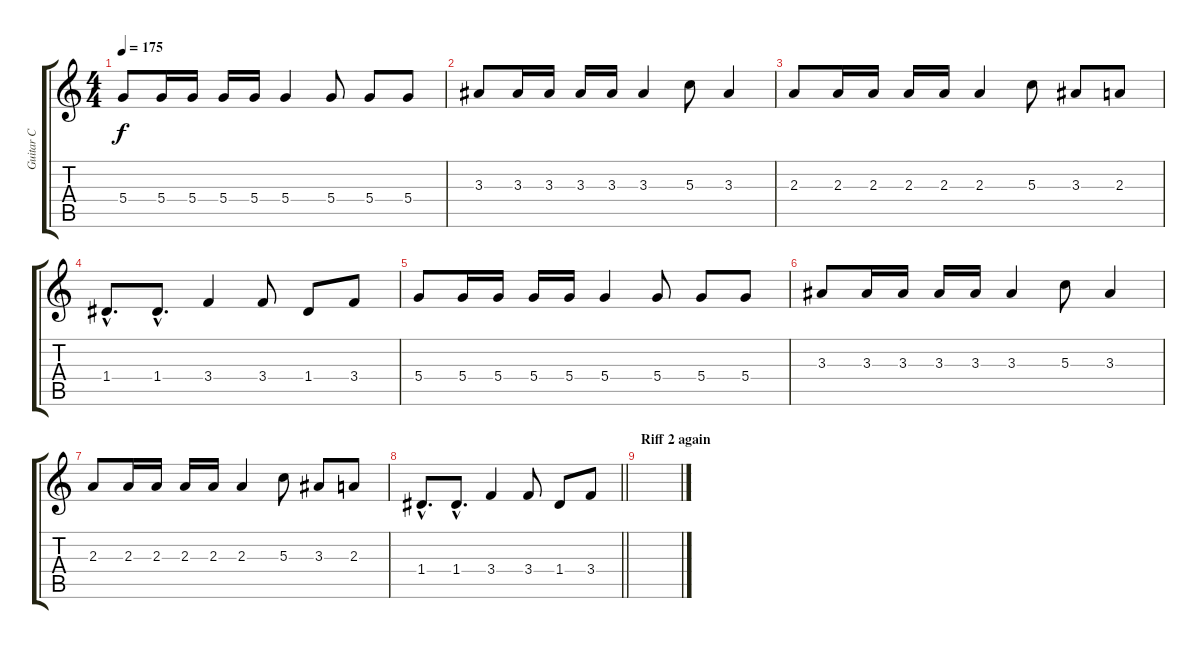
\track ("Guitar C" "Guitar C") {instrument distortionguitar}
\staff {score tabs}
\tuning (E4 B3 G3 D3 A2 E2) {hide}
\ts (4 4)
\tempo 175
\clef g2
\ks c
5.4.8{dy f} 5.4.16 5.4.16 5.4.16 5.4.16 5.4.4 5.4.8 5.4.8 5.4.8 |
3.3.8 3.3.16 3.3.16 3.3.16 3.3.16 3.3.4 5.3.8 3.3.4 |
2.3.8 2.3.16 2.3.16 2.3.16 2.3.16 2.3.4 5.3.8 3.3.8 2.3.8 |
1.4{hac}.8{d} 1.4{hac}.8{d} 3.4.4 3.4.8 1.4.8 3.4.8 |
5.4.8 5.4.16 5.4.16 5.4.16 5.4.16 5.4.4 5.4.8 5.4.8 5.4.8 |
3.3.8 3.3.16 3.3.16 3.3.16 3.3.16 3.3.4 5.3.8 3.3.4 |
2.3.8 2.3.16 2.3.16 2.3.16 2.3.16 2.3.4 5.3.8 3.3.8 2.3.8 |
\barLineRight lightlight
1.4{hac}.8{d} 1.4{hac}.8{d} 3.4.4 3.4.8 1.4.8 3.4.8 |
\section ("" "Riff 2 again")
